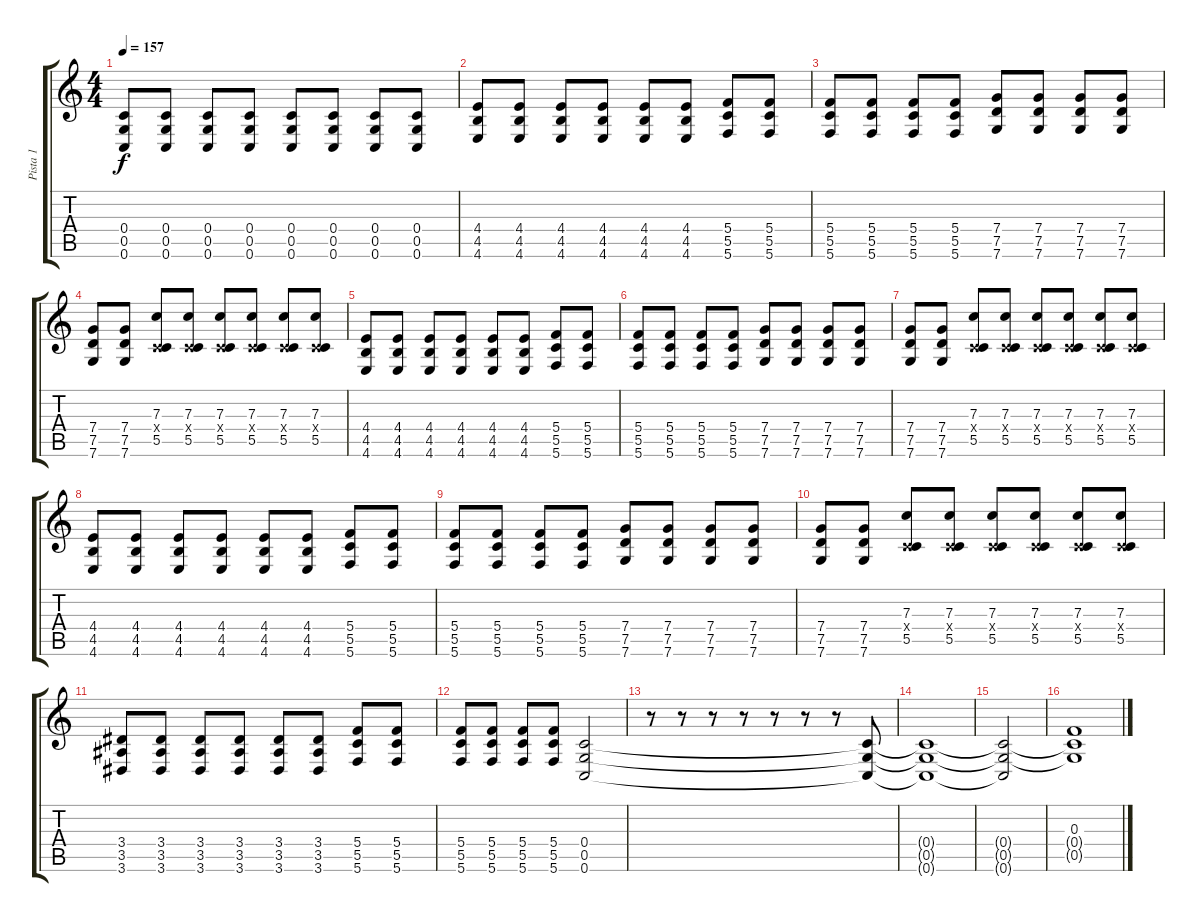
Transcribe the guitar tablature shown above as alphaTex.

\track ("Pista 1" "Pista 1") {instrument distortionguitar}
\staff {score tabs}
\tuning (D4 A3 F3 C3 G2 C2) {hide}
\ts (4 4)
\tempo 157
\clef g2
\ks c
(0.4 0.5 0.6).8{dy f} (0.4 0.5 0.6).8 (0.4 0.5 0.6).8 (0.4 0.5 0.6).8 (0.4 0.5 0.6).8 (0.4 0.5 0.6).8 (0.4 0.5 0.6).8 (0.4 0.5 0.6).8 |
(4.4 4.5 4.6).8 (4.4 4.5 4.6).8 (4.4 4.5 4.6).8 (4.4 4.5 4.6).8 (4.4 4.5 4.6).8 (4.4 4.5 4.6).8 (5.4 5.5 5.6).8 (5.4 5.5 5.6).8 |
(5.4 5.5 5.6).8 (5.4 5.5 5.6).8 (5.4 5.5 5.6).8 (5.4 5.5 5.6).8 (7.4 7.5 7.6).8 (7.4 7.5 7.6).8 (7.4 7.5 7.6).8 (7.4 7.5 7.6).8 |
(7.4 7.5 7.6).8 (7.4 7.5 7.6).8 (7.3 0.4{x} 5.5).8 (7.3 0.4{x} 5.5).8 (7.3 0.4{x} 5.5).8 (7.3 0.4{x} 5.5).8 (7.3 0.4{x} 5.5).8 (7.3 0.4{x} 5.5).8 |
(4.4 4.5 4.6).8 (4.4 4.5 4.6).8 (4.4 4.5 4.6).8 (4.4 4.5 4.6).8 (4.4 4.5 4.6).8 (4.4 4.5 4.6).8 (5.4 5.5 5.6).8 (5.4 5.5 5.6).8 |
(5.4 5.5 5.6).8 (5.4 5.5 5.6).8 (5.4 5.5 5.6).8 (5.4 5.5 5.6).8 (7.4 7.5 7.6).8 (7.4 7.5 7.6).8 (7.4 7.5 7.6).8 (7.4 7.5 7.6).8 |
(7.4 7.5 7.6).8 (7.4 7.5 7.6).8 (7.3 0.4{x} 5.5).8 (7.3 0.4{x} 5.5).8 (7.3 0.4{x} 5.5).8 (7.3 0.4{x} 5.5).8 (7.3 0.4{x} 5.5).8 (7.3 0.4{x} 5.5).8 |
(4.4 4.5 4.6).8 (4.4 4.5 4.6).8 (4.4 4.5 4.6).8 (4.4 4.5 4.6).8 (4.4 4.5 4.6).8 (4.4 4.5 4.6).8 (5.4 5.5 5.6).8 (5.4 5.5 5.6).8 |
(5.4 5.5 5.6).8 (5.4 5.5 5.6).8 (5.4 5.5 5.6).8 (5.4 5.5 5.6).8 (7.4 7.5 7.6).8 (7.4 7.5 7.6).8 (7.4 7.5 7.6).8 (7.4 7.5 7.6).8 |
(7.4 7.5 7.6).8 (7.4 7.5 7.6).8 (7.3 0.4{x} 5.5).8 (7.3 0.4{x} 5.5).8 (7.3 0.4{x} 5.5).8 (7.3 0.4{x} 5.5).8 (7.3 0.4{x} 5.5).8 (7.3 0.4{x} 5.5).8 |
(3.4 3.5 3.6).8 (3.4 3.5 3.6).8 (3.4 3.5 3.6).8 (3.4 3.5 3.6).8 (3.4 3.5 3.6).8 (3.4 3.5 3.6).8 (5.4 5.5 5.6).8 (5.4 5.5 5.6).8 |
(5.4 5.5 5.6).8 (5.4 5.5 5.6).8 (5.4 5.5 5.6).8 (5.4 5.5 5.6).8 (0.4 0.5 0.6).2 |
r.8 r.8 r.8 r.8 r.8 r.8 r.8 (0.4{t} 0.5{t} 0.6{t}).8 |
(0.4{t} 0.5{t} 0.6{t}).1 |
(0.4{t} 0.5{t} 0.6{t}).2 |
(0.3 0.4{t} 0.5{t}).1
